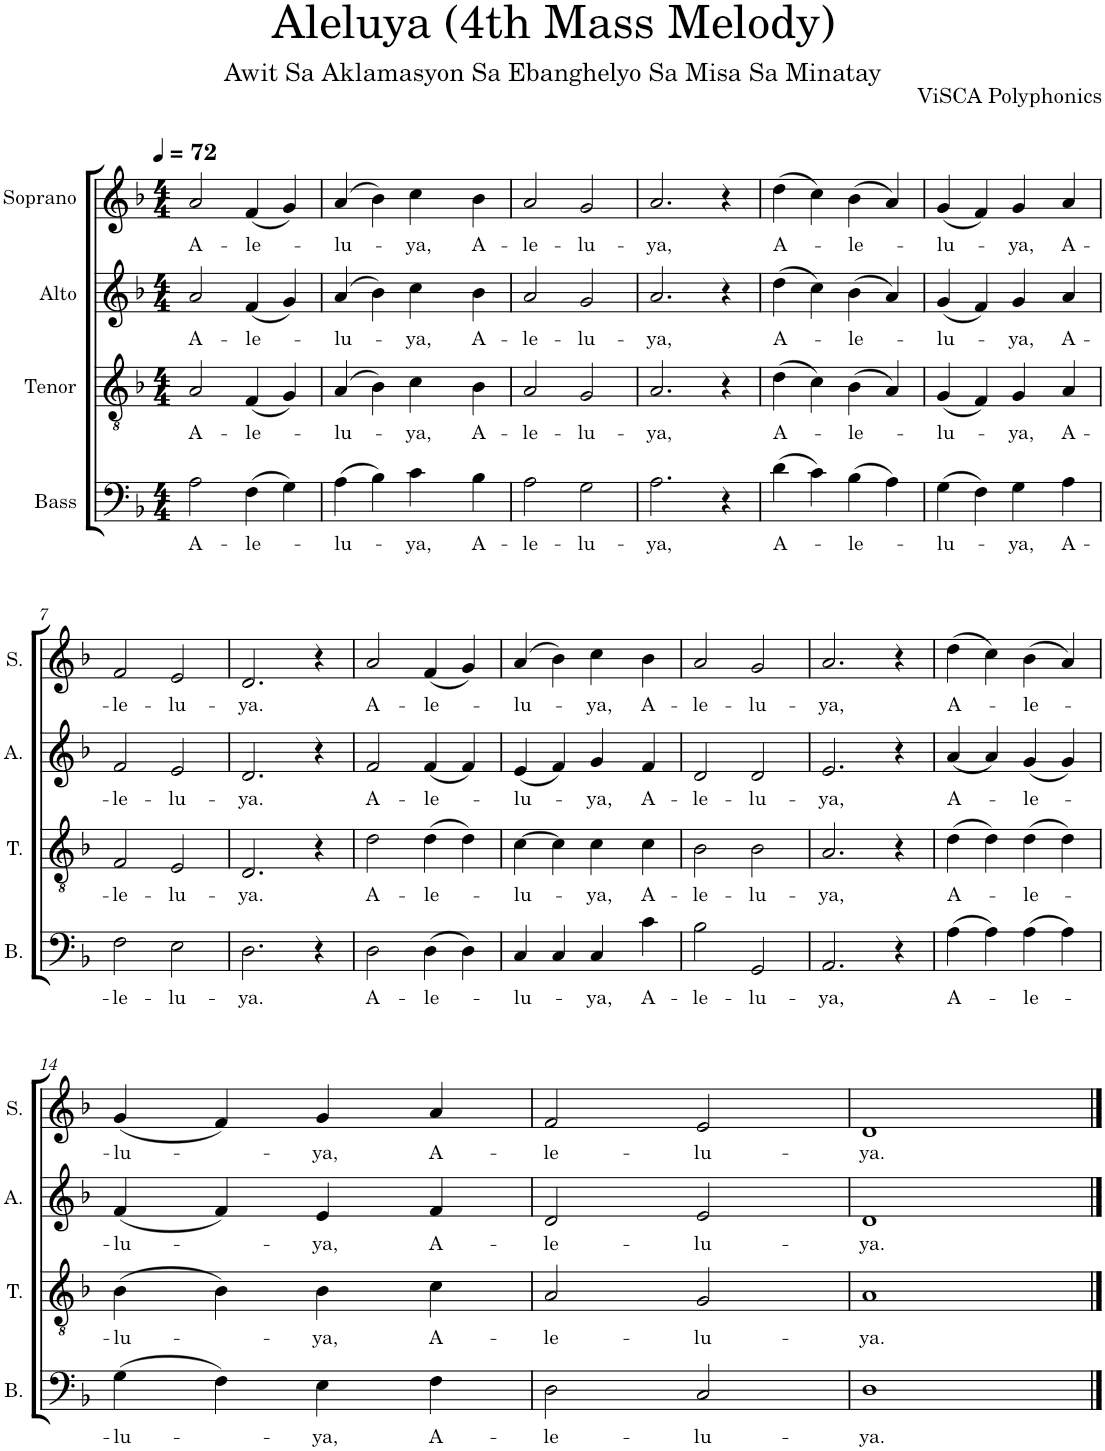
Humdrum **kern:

**kern	**text	**kern	**text	**kern	**text	**kern	**text
*part4	*part4	*part3	*part3	*part2	*part2	*part1	*part1
*staff4	*staff4	*staff3	*staff3	*staff2	*staff2	*staff1	*staff1
*I"Bass	*	*I"Tenor	*	*I"Alto	*	*I"Soprano	*
*I'B.	*	*I'T.	*	*I'A.	*	*I'S.	*
*clefF4	*	*clefGv2	*	*clefG2	*	*clefG2	*
*k[b-]	*	*k[b-]	*	*k[b-]	*	*k[b-]	*
*M4/4	*	*M4/4	*	*M4/4	*	*M4/4	*
*MM72	*	*MM72	*	*MM72	*	*MM72	*
=1	=1	=1	=1	=1	=1	=1	=1
!	!LO:LY:b	!	!LO:LY:b	!	!LO:LY:b	!	!LO:LY:b
2A\	A-	2A/	A-	2a/	A-	2a/	A-
!	!LO:LY:b	!	!LO:LY:b	!	!LO:LY:b	!	!LO:LY:b
(4F\	-le-	(4F/	-le-	(4f/	-le-	(4f/	-le-
4G\)	.	4G/)	.	4g/)	.	4g/)	.
=2	=2	=2	=2	=2	=2	=2	=2
!	!LO:LY:b	!	!LO:LY:b	!	!LO:LY:b	!	!LO:LY:b
(4A\	-lu-	(4A/	-lu-	(4a/	-lu-	(4a/	-lu-
4B-\)	.	4B-\)	.	4b-\)	.	4b-\)	.
!	!LO:LY:b	!	!LO:LY:b	!	!LO:LY:b	!	!LO:LY:b
4c\	-ya,	4c\	-ya,	4cc\	-ya,	4cc\	-ya,
!	!LO:LY:b	!	!LO:LY:b	!	!LO:LY:b	!	!LO:LY:b
4B-\	A-	4B-\	A-	4b-\	A-	4b-\	A-
=3	=3	=3	=3	=3	=3	=3	=3
!	!LO:LY:b	!	!LO:LY:b	!	!LO:LY:b	!	!LO:LY:b
2A\	-le-	2A/	-le-	2a/	-le-	2a/	-le-
!	!LO:LY:b	!	!LO:LY:b	!	!LO:LY:b	!	!LO:LY:b
2G\	-lu-	2G/	-lu-	2g/	-lu-	2g/	-lu-
=4	=4	=4	=4	=4	=4	=4	=4
!	!LO:LY:b	!	!LO:LY:b	!	!LO:LY:b	!	!LO:LY:b
2.A\	-ya,	2.A/	-ya,	2.a/	-ya,	2.a/	-ya,
4r	.	4r	.	4r	.	4r	.
=5	=5	=5	=5	=5	=5	=5	=5
!	!LO:LY:b	!	!LO:LY:b	!	!LO:LY:b	!	!LO:LY:b
(4d\	A-	(4d\	A-	(4dd\	A-	(4dd\	A-
4c\)	.	4c\)	.	4cc\)	.	4cc\)	.
!	!LO:LY:b	!	!LO:LY:b	!	!LO:LY:b	!	!LO:LY:b
(4B-\	-le-	(4B-\	-le-	(4b-\	-le-	(4b-\	-le-
4A\)	.	4A/)	.	4a/)	.	4a/)	.
=6	=6	=6	=6	=6	=6	=6	=6
!	!LO:LY:b	!	!LO:LY:b	!	!LO:LY:b	!	!LO:LY:b
(4G\	-lu-	(4G/	-lu-	(4g/	-lu-	(4g/	-lu-
4F\)	.	4F/)	.	4f/)	.	4f/)	.
!	!LO:LY:b	!	!LO:LY:b	!	!LO:LY:b	!	!LO:LY:b
4G\	-ya,	4G/	-ya,	4g/	-ya,	4g/	-ya,
!	!LO:LY:b	!	!LO:LY:b	!	!LO:LY:b	!	!LO:LY:b
4A\	A-	4A/	A-	4a/	A-	4a/	A-
!!LO:LB:g=z
=7	=7	=7	=7	=7	=7	=7	=7
!	!LO:LY:b	!	!LO:LY:b	!	!LO:LY:b	!	!LO:LY:b
2F\	-le-	2F/	-le-	2f/	-le-	2f/	-le-
!	!LO:LY:b	!	!LO:LY:b	!	!LO:LY:b	!	!LO:LY:b
2E\	-lu-	2E/	-lu-	2e/	-lu-	2e/	-lu-
=8	=8	=8	=8	=8	=8	=8	=8
!	!LO:LY:b	!	!LO:LY:b	!	!LO:LY:b	!	!LO:LY:b
2.D\	-ya.	2.D/	-ya.	2.d/	-ya.	2.d/	-ya.
4r	.	4r	.	4r	.	4r	.
=9	=9	=9	=9	=9	=9	=9	=9
!	!LO:LY:b	!	!LO:LY:b	!	!LO:LY:b	!	!LO:LY:b
2D\	A-	2d\	A-	2f/	A-	2a/	A-
!	!LO:LY:b	!	!LO:LY:b	!	!LO:LY:b	!	!LO:LY:b
(4D\	-le-	(4d\	-le-	(4f/	-le-	(4f/	-le-
4D\)	.	4d\)	.	4f/)	.	4g/)	.
=10	=10	=10	=10	=10	=10	=10	=10
!	!LO:LY:b	!	!LO:LY:b	!	!LO:LY:b	!	!LO:LY:b
4C/	-lu-	[4c\	-lu-	(4e/	-lu-	(4a/	-lu-
4C/	.	4c\]	.	4f/)	.	4b-\)	.
!	!LO:LY:b	!	!LO:LY:b	!	!LO:LY:b	!	!LO:LY:b
4C/	-ya,	4c\	-ya,	4g/	-ya,	4cc\	-ya,
!	!LO:LY:b	!	!LO:LY:b	!	!LO:LY:b	!	!LO:LY:b
4c\	A-	4c\	A-	4f/	A-	4b-\	A-
=11	=11	=11	=11	=11	=11	=11	=11
!	!LO:LY:b	!	!LO:LY:b	!	!LO:LY:b	!	!LO:LY:b
2B-\	-le-	2B-\	-le-	2d/	-le-	2a/	-le-
!	!LO:LY:b	!	!LO:LY:b	!	!LO:LY:b	!	!LO:LY:b
2GG/	-lu-	2B-\	-lu-	2d/	-lu-	2g/	-lu-
=12	=12	=12	=12	=12	=12	=12	=12
!	!LO:LY:b	!	!LO:LY:b	!	!LO:LY:b	!	!LO:LY:b
2.AA/	-ya,	2.A/	-ya,	2.e/	-ya,	2.a/	-ya,
4r	.	4r	.	4r	.	4r	.
=13	=13	=13	=13	=13	=13	=13	=13
!	!LO:LY:b	!	!LO:LY:b	!	!LO:LY:b	!	!LO:LY:b
(4A\	A-	(4d\	A-	(4a/	A-	(4dd\	A-
4A\)	.	4d\)	.	4a/)	.	4cc\)	.
!	!LO:LY:b	!	!LO:LY:b	!	!LO:LY:b	!	!LO:LY:b
(4A\	-le-	(4d\	-le-	(4g/	-le-	(4b-\	-le-
4A\)	.	4d\)	.	4g/)	.	4a/)	.
!!LO:LB:g=z
=14	=14	=14	=14	=14	=14	=14	=14
!	!LO:LY:b	!	!LO:LY:b	!	!LO:LY:b	!	!LO:LY:b
(4G\	-lu-	(4B-\	-lu-	(4f/	-lu-	(4g/	-lu-
4F\)	.	4B-\)	.	4f/)	.	4f/)	.
!	!LO:LY:b	!	!LO:LY:b	!	!LO:LY:b	!	!LO:LY:b
4E\	-ya,	4B-\	-ya,	4e/	-ya,	4g/	-ya,
!	!LO:LY:b	!	!LO:LY:b	!	!LO:LY:b	!	!LO:LY:b
4F\	A-	4c\	A-	4f/	A-	4a/	A-
=15	=15	=15	=15	=15	=15	=15	=15
!	!LO:LY:b	!	!LO:LY:b	!	!LO:LY:b	!	!LO:LY:b
2D\	-le-	2A/	-le-	2d/	-le-	2f/	-le-
!	!LO:LY:b	!	!LO:LY:b	!	!LO:LY:b	!	!LO:LY:b
2C/	-lu-	2G/	-lu-	2e/	-lu-	2e/	-lu-
=16	=16	=16	=16	=16	=16	=16	=16
!	!LO:LY:b	!	!LO:LY:b	!	!LO:LY:b	!	!LO:LY:b
1D	-ya.	1A	-ya.	1d	-ya.	1d	-ya.
==	==	==	==	==	==	==	==
*-	*-	*-	*-	*-	*-	*-	*-
